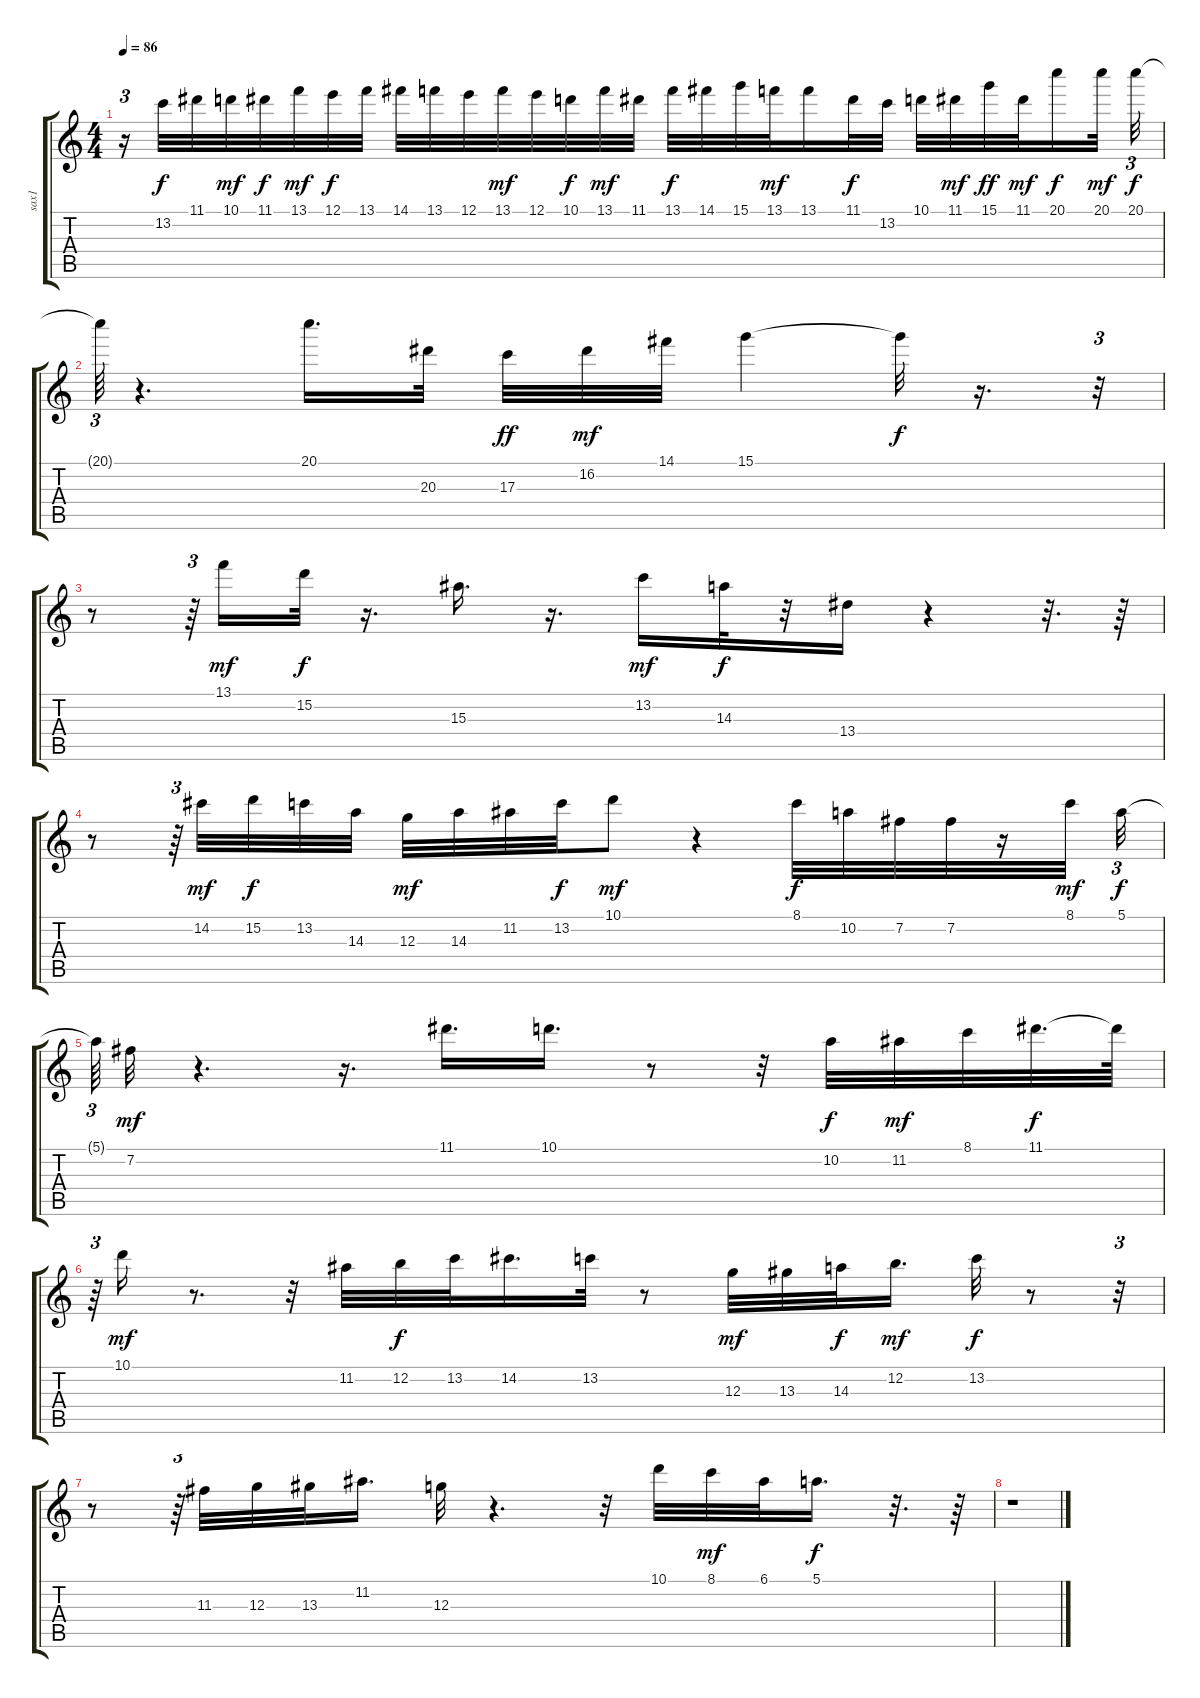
\track ("sax1" "sax1") {instrument distortionguitar}
\staff {score tabs}
\tuning (E4 B3 G3 D3 A2 E2) {hide}
\ts (4 4)
\tempo 86
\clef g2
\ks c
r.16{tu (3 2) dy mf} 13.2.32{dy f} 11.1.32 10.1.32{dy mf} 11.1.32{dy f} 13.1.32{dy mf} 12.1.32{dy f} 13.1.32 14.1.32 13.1.32 12.1.32 13.1.32{dy mf} 12.1.32 10.1.32{dy f} 13.1.32{dy mf} 11.1.32 13.1.32{dy f} 14.1.32 15.1.32 13.1.32{dy mf} 13.1.16 11.1.32{dy f} 13.2.32 10.1.32 11.1.32{dy mf} 15.1.32{dy ff} 11.1.32{dy mf} 20.1.16{dy f} 20.1.32{dy mf} 20.1.32{tu (3 2) dy f} |
20.1{t}.64{tu (3 2)} r.4{d} 20.1.16{d} 20.3.32 17.3.32{dy ff} 16.2.32{dy mf} 14.1.32 15.1.4 15.1{t}.32{dy f} r.16{d} r.32{tu (3 2)} |
r.8 r.64{tu (3 2)} 13.1.16{dy mf} 15.2.32{dy f} r.16{d} 15.3.16{d} r.16{d} 13.2.16{dy mf} 14.3.32{dy f} r.32 13.4.16 r.4 r.32{d} r.64 |
r.8 r.64{tu (3 2)} 14.2.32{dy mf} 15.2.32{dy f} 13.2.32 14.3.32 12.3.32{dy mf} 14.3.32 11.2.32 13.2.32{dy f} 10.1.8{dy mf} r.4 8.1.32{dy f} 10.2.32 7.2.32 7.2.32 r.16 8.1.32{dy mf} 5.1.32{tu (3 2) dy f} |
5.1{t}.64{tu (3 2)} 7.2.32{dy mf} r.4{d} r.16{d} 11.1.16{d} 10.1.16{d} r.8 r.32 10.2.32{dy f} 11.2.32{dy mf} 8.1.32 11.1.32{d dy f} 11.1{t}.64 |
r.64{tu (3 2)} 10.1.16{dy mf} r.8{d} r.32 11.2.32 12.2.32{dy f} 13.2.32 14.2.16{d} 13.2.32 r.8 12.3.32{dy mf} 13.3.32 14.3.32{dy f} 12.2.16{d dy mf} 13.2.32{dy f} r.8 r.32{tu (3 2)} |
r.8 r.64{tu (3 2)} 11.3.32 12.3.32 13.3.32 11.2.16{d} 12.3.32 r.4{d} r.32 10.1.32 8.1.32{dy mf} 6.1.32 5.1.16{d dy f} r.32{d} r.64 |
r.1
